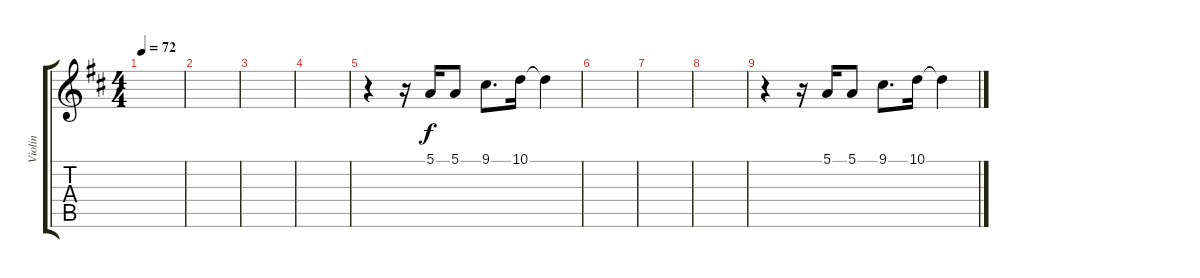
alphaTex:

\track ("Violin" "Violin") {instrument violin}
\staff {score tabs}
\tuning (E4 B3 G3 D3 A2 E2) {hide}
\ts (4 4)
\tempo 72
\clef g2
\ks d
|
|
|
|
r.4{volume 12 instrument choiraahs} r.16 5.1.16 5.1.8 9.1.8{d} 10.1.16 10.1{t}.4 |
|
|
|
r.4{volume 12 instrument choiraahs} r.16 5.1.16 5.1.8 9.1.8{d} 10.1.16 10.1{t}.4
